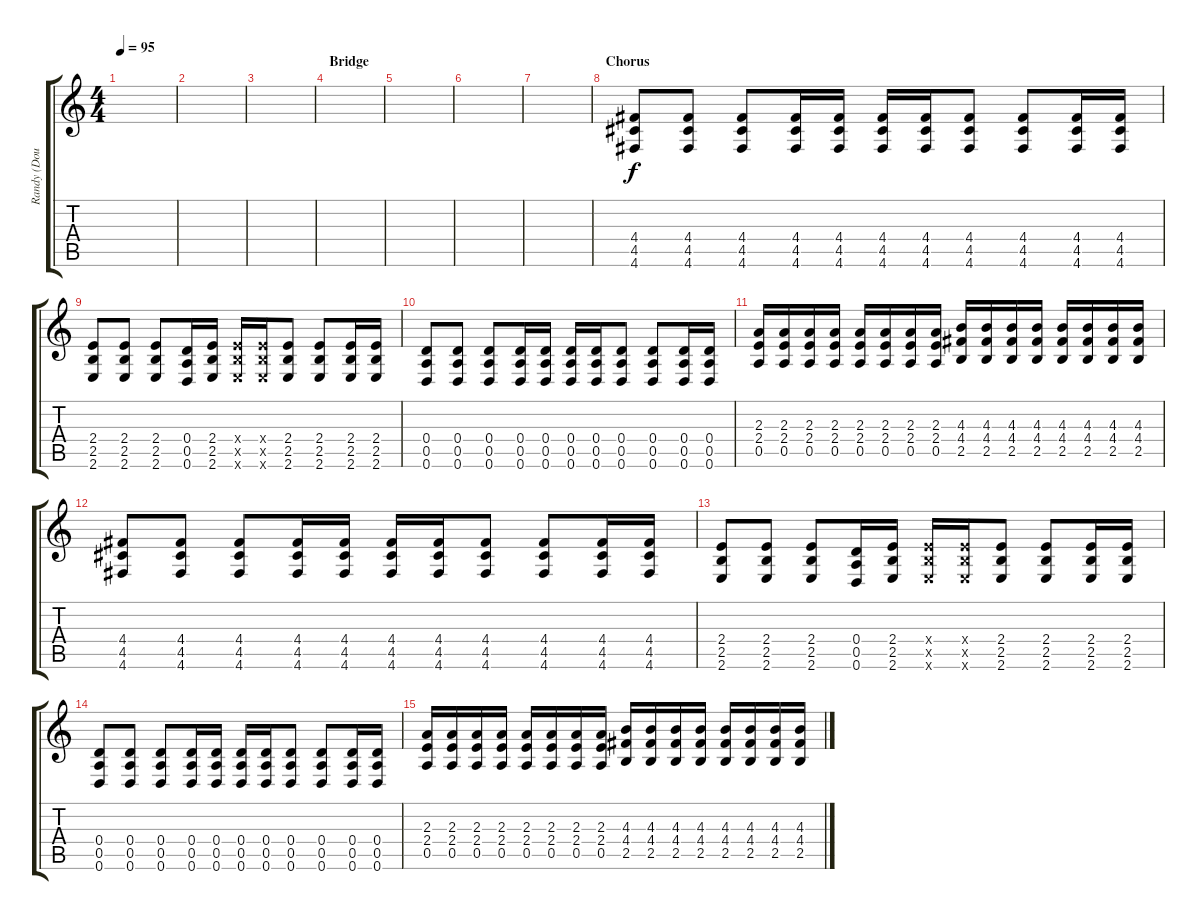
\track ("Randy (Doubled)" "Randy (Dou") {instrument distortionguitar}
\staff {score tabs}
\tuning (E4 B3 G3 D3 A2 D2) {hide}
\ts (4 4)
\tempo 95
\clef g2
\ks c
|
|
|
\section ("" "Bridge")
|
|
|
|
\section ("" "Chorus")
(4.4 4.5 4.6).8 (4.4 4.5 4.6).8 (4.4 4.5 4.6).8 (4.4 4.5 4.6).16 (4.4 4.5 4.6).16 (4.4 4.5 4.6).16 (4.4 4.5 4.6).16 (4.4 4.5 4.6).8 (4.4 4.5 4.6).8 (4.4 4.5 4.6).16 (4.4 4.5 4.6).16 |
(2.4 2.5 2.6).8 (2.4 2.5 2.6).8 (2.4 2.5 2.6).8 (0.4 0.5 0.6).16 (2.4 2.5 2.6).16 (2.4{x} 2.5{x} 2.6{x}).16 (2.4{x} 2.5{x} 2.6{x}).16 (2.4 2.5 2.6).8 (2.4 2.5 2.6).8 (2.4 2.5 2.6).16 (2.4 2.5 2.6).16 |
(0.4 0.5 0.6).8 (0.4 0.5 0.6).8 (0.4 0.5 0.6).8 (0.4 0.5 0.6).16 (0.4 0.5 0.6).16 (0.4 0.5 0.6).16 (0.4 0.5 0.6).16 (0.4 0.5 0.6).8 (0.4 0.5 0.6).8 (0.4 0.5 0.6).16 (0.4 0.5 0.6).16 |
(2.3 2.4 0.5).16 (2.3 2.4 0.5).16 (2.3 2.4 0.5).16 (2.3 2.4 0.5).16 (2.3 2.4 0.5).16 (2.3 2.4 0.5).16 (2.3 2.4 0.5).16 (2.3 2.4 0.5).16 (4.3 4.4 2.5).16 (4.3 4.4 2.5).16 (4.3 4.4 2.5).16 (4.3 4.4 2.5).16 (4.3 4.4 2.5).16 (4.3 4.4 2.5).16 (4.3 4.4 2.5).16 (4.3 4.4 2.5).16 |
(4.4 4.5 4.6).8 (4.4 4.5 4.6).8 (4.4 4.5 4.6).8 (4.4 4.5 4.6).16 (4.4 4.5 4.6).16 (4.4 4.5 4.6).16 (4.4 4.5 4.6).16 (4.4 4.5 4.6).8 (4.4 4.5 4.6).8 (4.4 4.5 4.6).16 (4.4 4.5 4.6).16 |
(2.4 2.5 2.6).8 (2.4 2.5 2.6).8 (2.4 2.5 2.6).8 (0.4 0.5 0.6).16 (2.4 2.5 2.6).16 (2.4{x} 2.5{x} 2.6{x}).16 (2.4{x} 2.5{x} 2.6{x}).16 (2.4 2.5 2.6).8 (2.4 2.5 2.6).8 (2.4 2.5 2.6).16 (2.4 2.5 2.6).16 |
(0.4 0.5 0.6).8 (0.4 0.5 0.6).8 (0.4 0.5 0.6).8 (0.4 0.5 0.6).16 (0.4 0.5 0.6).16 (0.4 0.5 0.6).16 (0.4 0.5 0.6).16 (0.4 0.5 0.6).8 (0.4 0.5 0.6).8 (0.4 0.5 0.6).16 (0.4 0.5 0.6).16 |
(2.3 2.4 0.5).16 (2.3 2.4 0.5).16 (2.3 2.4 0.5).16 (2.3 2.4 0.5).16 (2.3 2.4 0.5).16 (2.3 2.4 0.5).16 (2.3 2.4 0.5).16 (2.3 2.4 0.5).16 (4.3 4.4 2.5).16 (4.3 4.4 2.5).16 (4.3 4.4 2.5).16 (4.3 4.4 2.5).16 (4.3 4.4 2.5).16 (4.3 4.4 2.5).16 (4.3 4.4 2.5).16 (4.3 4.4 2.5).16
